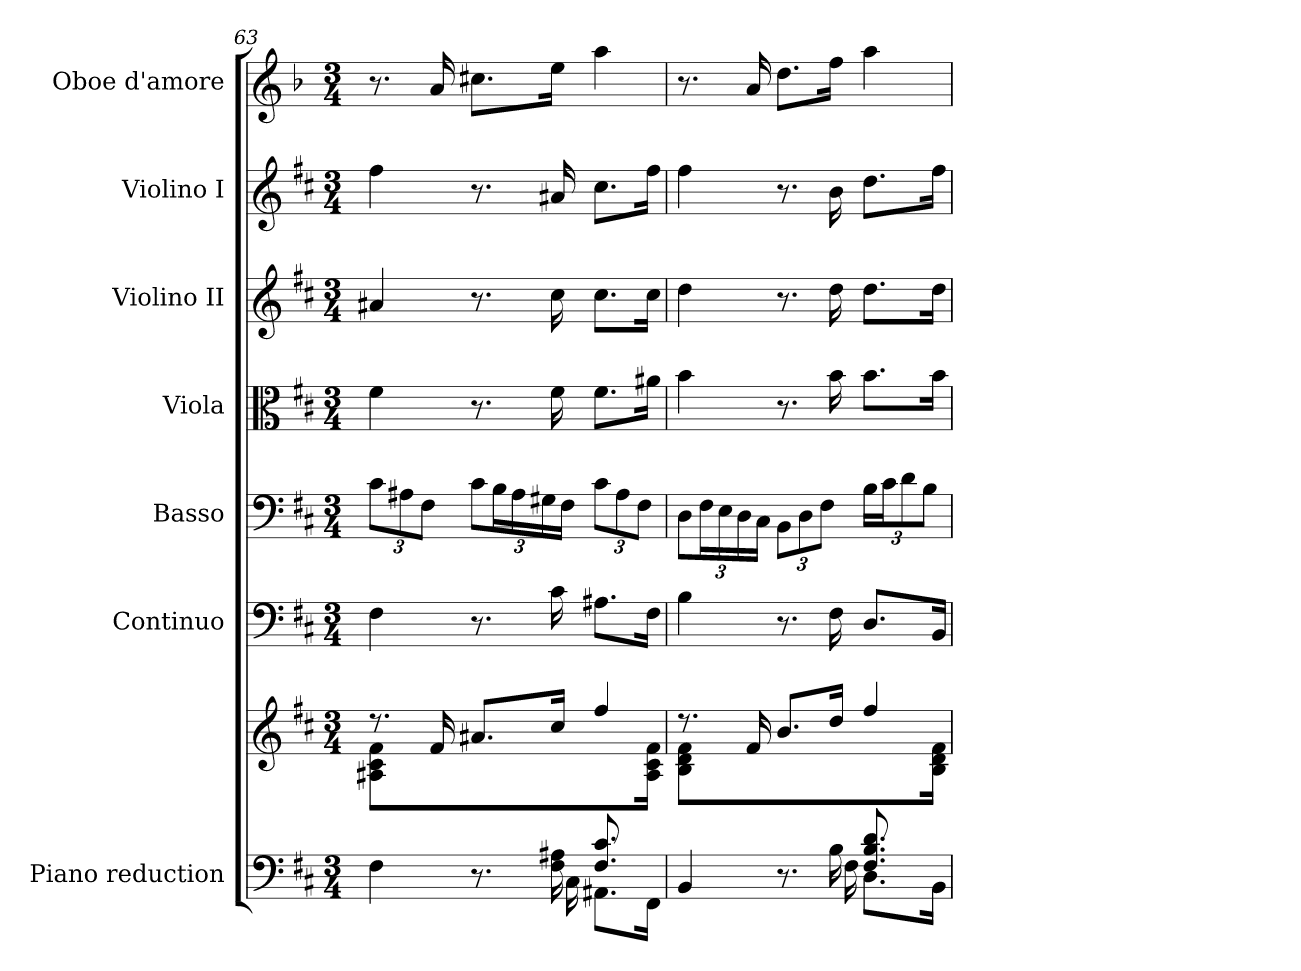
**kern	**kern	**kern	**kern	**kern	**kern	**kern	**kern
*part7	*part7	*part6	*part5	*part4	*part3	*part2	*part1
*staff8	*staff7	*staff6	*staff5	*staff4	*staff3	*staff2	*staff1
*I"Piano reduction	*	*I"Continuo	*I"Basso	*I"Viola	*I"Violino II	*I"Violino I	*I"Oboe d'amore
*I'Pno	*	*	*	*	*	*	*I'Ob
*clefF4	*clefG2	*clefF4	*clefF4	*clefC3	*clefG2	*clefG2	*clefG2
*	*	*	*	*	*	*	*ITrd2c3
*k[f#c#]	*k[f#c#]	*k[f#c#]	*k[f#c#]	*k[f#c#]	*k[f#c#]	*k[f#c#]	*k[f#c#]
*M3/4	*M3/4	*M3/4	*M3/4	*M3/4	*M3/4	*M3/4	*M3/4
=63	=63	=63	=63	=63	=63	=63	=63
*^	*^	*	*	*	*	*	*
*	*	*	*	*	*Xbrackettup	*	*	*	*
4..ryy	4F#\	8.r	4A#X\ 4c#\ 4f#\	4F#\	12c#\L	4f#\	4a#X/	4ff#\	8.r
.	.	.	.	.	12A#X\	.	.	.	.
.	.	.	.	.	12F#\J	.	.	.	.
.	.	16f#/	.	.	.	.	.	.	16f#/
.	8.r	8.a#X/L	8.ryy	8.r	12c#\L	8.r	8.r	8.r	8.a#X\L
.	.	.	.	.	24B\L	.	.	.	.
.	.	.	.	.	24A#\	.	.	.	.
.	.	.	.	.	24G#X\	.	.	.	.
16F#\ 16A#X\	16C#\	16cc#/Jk	4ryy	16c#\	.	16f#\	16cc#\	16a#X/	16cc#\Jk
.	.	.	.	.	24F#\JJ	.	.	.	.
8.F#/ 8.c#/L	8.AA#X\L	4ff#/	.	8.A#X\L	12c#\L	8.f#\L	8.cc#\L	8.cc#\L	4ff#\
.	.	.	.	.	12A#\	.	.	.	.
.	.	.	.	.	12F#\J	.	.	.	.
16ryy	16FF#\Jk	.	16A#\ 16c#\ 16f#\Jk	16F#\Jk	.	16a#X\Jk	16cc#\Jk	16ff#\Jk	.
!!LO:LB:g=z
=64	=64	=64	=64	=64	=64	=64	=64	=64	=64
4..ryy	4BB/	8.r	4B\ 4d\ 4f#\	4B\	12D\L	4b\	4dd\	4ff#\	8.r
.	.	.	.	.	24F#\L	.	.	.	.
.	.	.	.	.	24E\	.	.	.	.
.	.	.	.	.	24D\	.	.	.	.
.	.	16f#/	.	.	.	.	.	.	16f#/
.	.	.	.	.	24C#\JJ	.	.	.	.
.	8.r	8.b/L	8.ryy	8.r	12BB\L	8.r	8.r	8.r	8.b\L
.	.	.	.	.	12D\	.	.	.	.
.	.	.	.	.	12F#\J	.	.	.	.
16B\	16F#\	16dd/Jk	4ryy	16F#\	.	16b\	16dd\	16b\	16dd\Jk
8.F#/ 8.B/ 8.d/L	8.D\L	4ff#/	.	8.D/L	24B\LL	8.b\L	8.dd\L	8.dd\L	4ff#\
.	.	.	.	.	24c#\J	.	.	.	.
.	.	.	.	.	12d\	.	.	.	.
.	.	.	.	.	12B\J	.	.	.	.
16ryy	16BB\Jk	.	16B\ 16d\ 16f#\Jk	16BB/Jk	.	16b\Jk	16dd\Jk	16ff#\Jk	.
*v	*v	*	*	*	*	*	*	*	*
*	*v	*v	*	*	*	*	*	*
=	=	=	=	=	=	=	=
*-	*-	*-	*-	*-	*-	*-	*-
